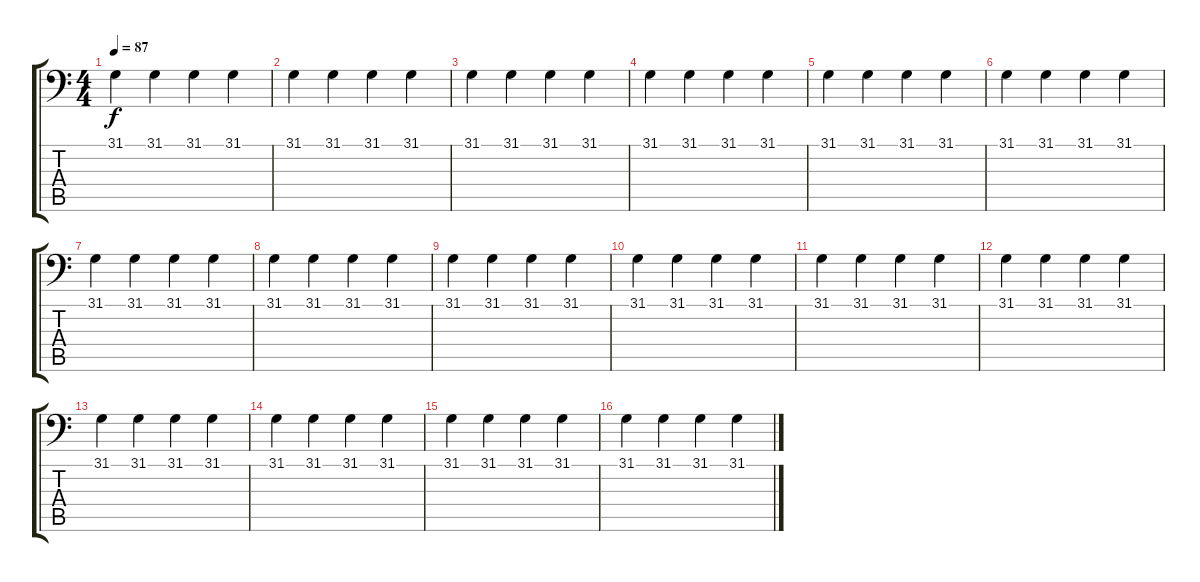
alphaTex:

\track "" {instrument acousticgrandpiano}
\staff {score tabs}
\tuning (C-1 C-1 C-1 C-1 C-1 C-1) {hide}
\ts (4 4)
\tempo 87
\clef f4
\ks c
31.1.4{dy f} 31.1.4 31.1.4 31.1.4 |
31.1.4 31.1.4 31.1.4 31.1.4 |
31.1.4 31.1.4 31.1.4 31.1.4 |
31.1.4 31.1.4 31.1.4 31.1.4 |
31.1.4 31.1.4 31.1.4 31.1.4 |
31.1.4 31.1.4 31.1.4 31.1.4 |
31.1.4 31.1.4 31.1.4 31.1.4 |
31.1.4 31.1.4 31.1.4 31.1.4 |
31.1.4 31.1.4 31.1.4 31.1.4 |
31.1.4 31.1.4 31.1.4 31.1.4 |
31.1.4 31.1.4 31.1.4 31.1.4 |
31.1.4 31.1.4 31.1.4 31.1.4 |
31.1.4 31.1.4 31.1.4 31.1.4 |
31.1.4 31.1.4 31.1.4 31.1.4 |
31.1.4 31.1.4 31.1.4 31.1.4 |
31.1.4 31.1.4 31.1.4 31.1.4
